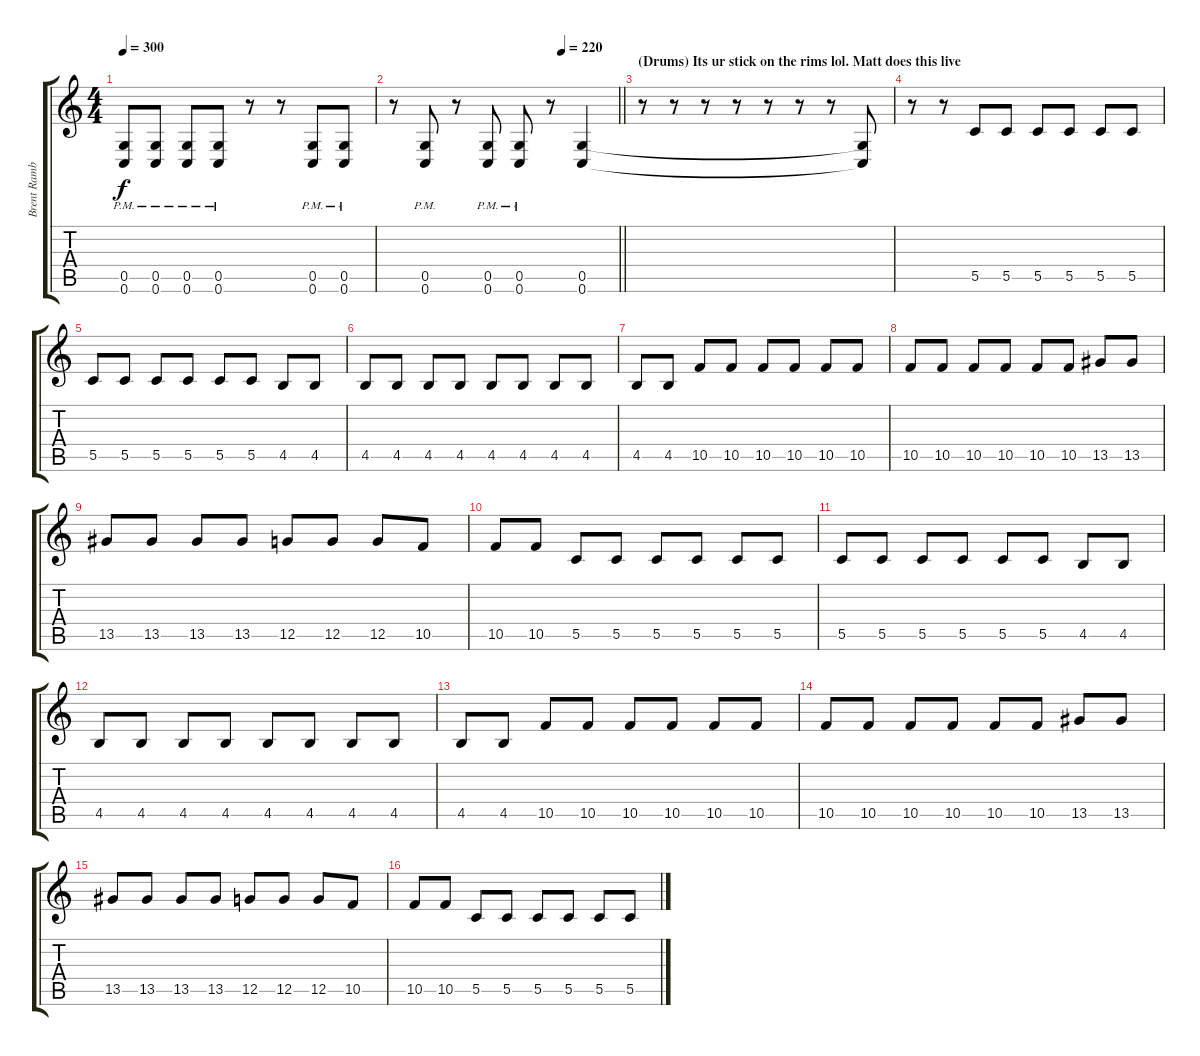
\track ("Brent Rambler (Guitar 2)" "Brent Ramb") {instrument distortionguitar}
\staff {score tabs}
\tuning (D4 A3 F3 C3 G2 C2) {hide}
\ts (4 4)
\tempo 300
\clef g2
\ks c
(0.5{pm} 0.6{pm}).8{dy f} (0.5{pm} 0.6{pm}).8 (0.5{pm} 0.6{pm}).8 (0.5{pm} 0.6{pm}).8 r.8 r.8 (0.5{pm} 0.6{pm}).8 (0.5{pm} 0.6{pm}).8 |
\tempo (220 0.75)
\barLineRight lightlight
r.8 (0.5{pm} 0.6{pm}).8 r.8 (0.5{pm} 0.6{pm}).8 (0.5{pm} 0.6{pm}).8 r.8 (0.5 0.6).4 |
\section ("" "(Drums) Its ur stick on the rims lol. Matt does this live")
r.8 r.8 r.8 r.8 r.8 r.8 r.8 (0.5{t} 0.6{t}).8 |
r.8 r.8 5.5.8 5.5.8 5.5.8 5.5.8 5.5.8 5.5.8 |
5.5.8 5.5.8 5.5.8 5.5.8 5.5.8 5.5.8 4.5.8 4.5.8 |
4.5.8 4.5.8 4.5.8 4.5.8 4.5.8 4.5.8 4.5.8 4.5.8 |
4.5.8 4.5.8 10.5.8 10.5.8 10.5.8 10.5.8 10.5.8 10.5.8 |
10.5.8 10.5.8 10.5.8 10.5.8 10.5.8 10.5.8 13.5.8 13.5.8 |
13.5.8 13.5.8 13.5.8 13.5.8 12.5.8 12.5.8 12.5.8 10.5.8 |
10.5.8 10.5.8 5.5.8 5.5.8 5.5.8 5.5.8 5.5.8 5.5.8 |
5.5.8 5.5.8 5.5.8 5.5.8 5.5.8 5.5.8 4.5.8 4.5.8 |
4.5.8 4.5.8 4.5.8 4.5.8 4.5.8 4.5.8 4.5.8 4.5.8 |
4.5.8 4.5.8 10.5.8 10.5.8 10.5.8 10.5.8 10.5.8 10.5.8 |
10.5.8 10.5.8 10.5.8 10.5.8 10.5.8 10.5.8 13.5.8 13.5.8 |
13.5.8 13.5.8 13.5.8 13.5.8 12.5.8 12.5.8 12.5.8 10.5.8 |
10.5.8 10.5.8 5.5.8 5.5.8 5.5.8 5.5.8 5.5.8 5.5.8
